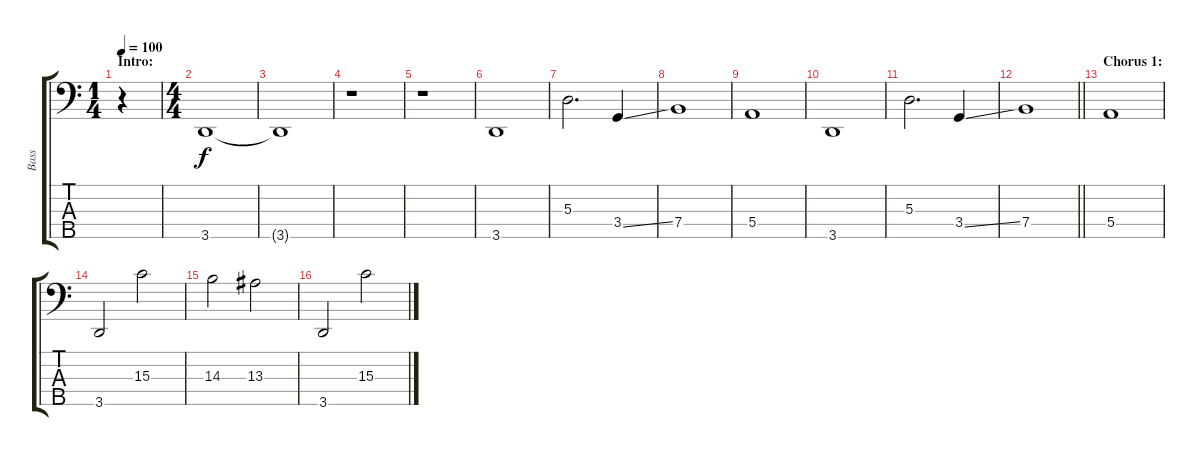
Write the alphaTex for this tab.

\track ("Bass" "Bass") {instrument electricbassfinger}
\staff {score tabs}
\tuning (G2 D2 A1 E1 B0) {hide}
\ts (1 4)
\section ("" "Intro:")
\tempo 100
\clef f4
\ks c
r.4{dy f instrument electricbassfinger} |
\ts (4 4)
3.5.1 |
3.5{t}.1 |
r.1 |
r.1 |
3.5.1 |
5.3.2{d} 3.4{ss}.4 |
7.4.1 |
5.4.1 |
3.5.1 |
5.3.2{d} 3.4{ss}.4 |
\barLineRight lightlight
7.4.1 |
\section ("" "Chorus 1:")
5.4.1 |
3.5.2 15.3.2 |
14.3.2 13.3.2 |
3.5.2 15.3.2
